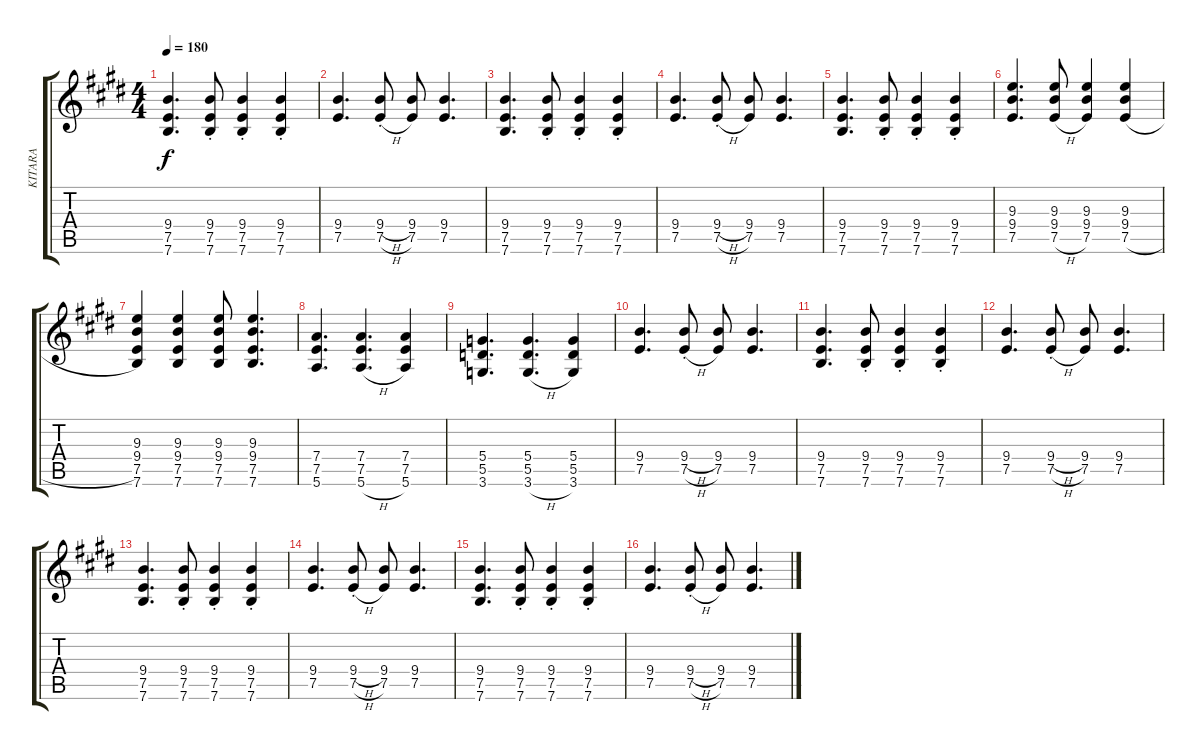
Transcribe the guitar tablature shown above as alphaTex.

\track ("KITARA" "KITARA") {instrument overdrivenguitar}
\staff {score tabs}
\tuning (E4 B3 G3 D3 A2 E2) {hide}
\ts (4 4)
\tempo 180
\clef g2
\ks e
(9.4 7.5 7.6).4{d dy f} (9.4{st} 7.5 7.6).8 (9.4{st} 7.5 7.6).4 (9.4{st} 7.5 7.6{st}).4 |
(9.4 7.5).4{d} (9.4{h st} 7.5{h st}).8 (9.4 7.5).8 (9.4 7.5).4{d} |
(9.4 7.5 7.6).4{d} (9.4{st} 7.5 7.6).8 (9.4{st} 7.5 7.6).4 (9.4{st} 7.5 7.6{st}).4 |
(9.4 7.5).4{d} (9.4{h st} 7.5{h st}).8 (9.4 7.5).8 (9.4 7.5).4{d} |
(9.4 7.5 7.6).4{d} (9.4{st} 7.5 7.6).8 (9.4{st} 7.5 7.6).4 (9.4{st} 7.5 7.6{st}).4 |
(9.3 9.4 7.5).4{d} (9.3 9.4 7.5{h}).8 (9.3 9.4 7.5).4 (9.3 9.4 7.5{h}).4 |
(9.3 9.4 7.5 7.6).4 (9.3 9.4 7.5 7.6).4 (9.3 9.4 7.5 7.6).8 (9.3 9.4 7.5 7.6).4{d} |
(7.4 7.5 5.6).4{d} (7.4 7.5 5.6{h}).4{d} (7.4 7.5 5.6).4 |
(5.4 5.5 3.6).4{d} (5.4 5.5 3.6{h}).4{d} (5.4 5.5 3.6).4 |
(9.4 7.5).4{d} (9.4{h st} 7.5{h st}).8 (9.4 7.5).8 (9.4 7.5).4{d} |
(9.4 7.5 7.6).4{d} (9.4{st} 7.5 7.6).8 (9.4{st} 7.5 7.6).4 (9.4{st} 7.5 7.6{st}).4 |
(9.4 7.5).4{d} (9.4{h st} 7.5{h st}).8 (9.4 7.5).8 (9.4 7.5).4{d} |
(9.4 7.5 7.6).4{d} (9.4{st} 7.5 7.6).8 (9.4{st} 7.5 7.6).4 (9.4{st} 7.5 7.6{st}).4 |
(9.4 7.5).4{d} (9.4{h st} 7.5{h st}).8 (9.4 7.5).8 (9.4 7.5).4{d} |
(9.4 7.5 7.6).4{d} (9.4{st} 7.5 7.6).8 (9.4{st} 7.5 7.6).4 (9.4{st} 7.5 7.6{st}).4 |
(9.4 7.5).4{d} (9.4{h st} 7.5{h st}).8 (9.4 7.5).8 (9.4 7.5).4{d}
